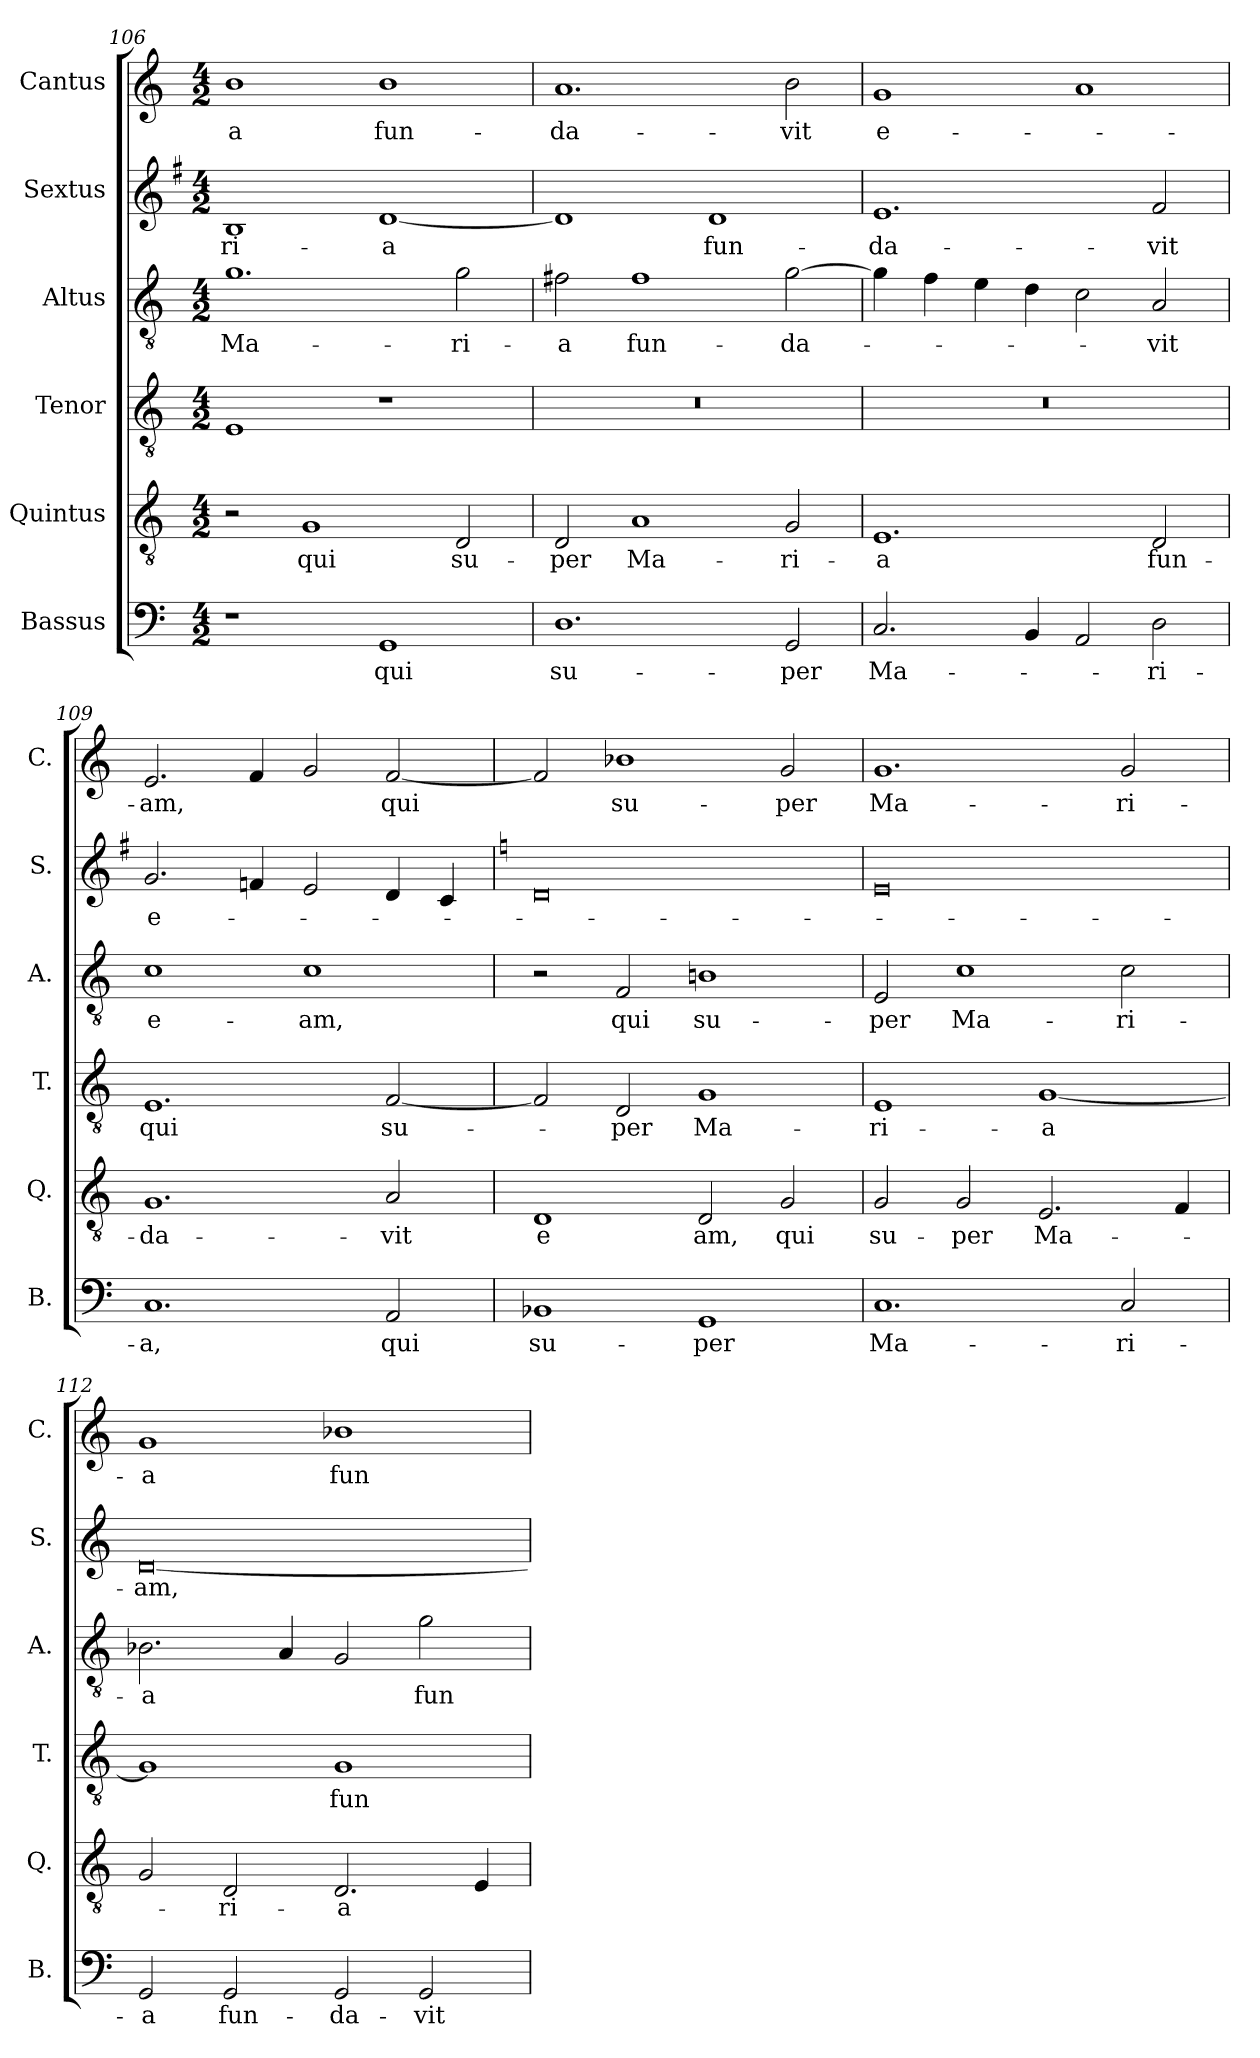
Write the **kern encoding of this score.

**kern	**text	**kern	**text	**kern	**text	**kern	**text	**kern	**text	**kern	**text
*part6	*part6	*part5	*part5	*part4	*part4	*part3	*part3	*part2	*part2	*part1	*part1
*staff6	*staff6	*staff5	*staff5	*staff4	*staff4	*staff3	*staff3	*staff2	*staff2	*staff1	*staff1
*I"Bassus	*	*I"Quintus	*	*I"Tenor	*	*I"Altus	*	*I"Sextus	*	*I"Cantus	*
*I'B.	*	*I'Q.	*	*I'T.	*	*I'A.	*	*I'S.	*	*I'C.	*
*clefF4	*	*clefGv2	*	*clefGv2	*	*clefGv2	*	*clefG2	*	*clefG2	*
*k[]	*	*k[]	*	*k[]	*	*k[]	*	*k[f#]	*	*k[]	*
*M4/2	*	*M4/2	*	*M4/2	*	*M4/2	*	*M4/2	*	*M4/2	*
=106	=106	=106	=106	=106	=106	=106	=106	=106	=106	=106	=106
1r	.	2r	.	1E	.	1.g	Ma-	1B	-ri-	1b	-a
.	.	1G	qui	.	.	.	.	.	.	.	.
1GG	qui	.	.	1r	.	.	.	[1d	-a	1b	fun-
.	.	2D/	su-	.	.	2g\	-ri-	.	.	.	.
=107	=107	=107	=107	=107	=107	=107	=107	=107	=107	=107	=107
1.D	su-	2D/	-per	0r	.	2f#X\	-a	1d]	.	1.a	-da-
.	.	1A	Ma-	.	.	1f#	fun-	.	.	.	.
.	.	.	.	.	.	.	.	1d	fun-	.	.
2GG/	-per	2G/	-ri-	.	.	[2g\	-da-	.	.	2b\	-vit
=108	=108	=108	=108	=108	=108	=108	=108	=108	=108	=108	=108
2.C/	Ma-	1.E	-a	0r	.	4g\]	.	1.e	-da-	1g	e-
.	.	.	.	.	.	4f\	.	.	.	.	.
.	.	.	.	.	.	4e\	.	.	.	.	.
4BB/	.	.	.	.	.	4d\	.	.	.	.	.
2AA/	.	.	.	.	.	2c\	.	.	.	1a	.
2D\	-ri-	2D/	fun-	.	.	2A/	-vit	2f#/	-vit	.	.
=109	=109	=109	=109	=109	=109	=109	=109	=109	=109	=109	=109
1.C	-a,	1.G	-da-	1.E	qui	1c	e-	2.g/	e-	2.e/	-am,
.	.	.	.	.	.	.	.	4fn/	.	4f/	.
.	.	.	.	.	.	1c	-am,	2e/	.	2g/	.
2AA/	qui	2A/	-vit	[2F/	su-	.	.	4d/	.	[2f/	qui
.	.	.	.	.	.	.	.	4c/	.	.	.
!!LO:LB:g=z
=110	=110	=110	=110	=110	=110	=110	=110	=110	=110	=110	=110
*k[]	*	*k[]	*	*k[]	*	*k[]	*	*k[]	*	*k[]	*
1BB-X	su-	1D	e	2F/]	.	2r	.	0d	.	2f/]	.
.	.	.	.	2D/	-per	2F/	qui	.	.	1b-X	su-
1GG	-per	2D/	am,	1G	Ma-	1Bn	su-	.	.	.	.
.	.	2G/	qui	.	.	.	.	.	.	2g/	-per
=111	=111	=111	=111	=111	=111	=111	=111	=111	=111	=111	=111
1.C	Ma-	2G/	su-	1E	-ri-	2E/	-per	0e	.	1.g	Ma-
.	.	2G/	-per	.	.	1c	Ma-	.	.	.	.
.	.	2.E/	Ma-	[1G	-a	.	.	.	.	.	.
2C/	-ri-	.	.	.	.	2c\	-ri-	.	.	2g/	-ri-
.	.	4F/	.	.	.	.	.	.	.	.	.
=112	=112	=112	=112	=112	=112	=112	=112	=112	=112	=112	=112
2GG/	-a	2G/	.	1G]	.	2.B-X\	-a	[0d	-am,	1g	-a
2GG/	fun-	2D/	-ri-	.	.	.	.	.	.	.	.
.	.	.	.	.	.	4A/	.	.	.	.	.
2GG/	-da-	2.D/	-a	1G	fun-	2G/	.	.	.	1b-X	fun-
2GG/	-vit	.	.	.	.	2g\	fun-	.	.	.	.
.	.	4E/	.	.	.	.	.	.	.	.	.
=	=	=	=	=	=	=	=	=	=	=	=
*-	*-	*-	*-	*-	*-	*-	*-	*-	*-	*-	*-
